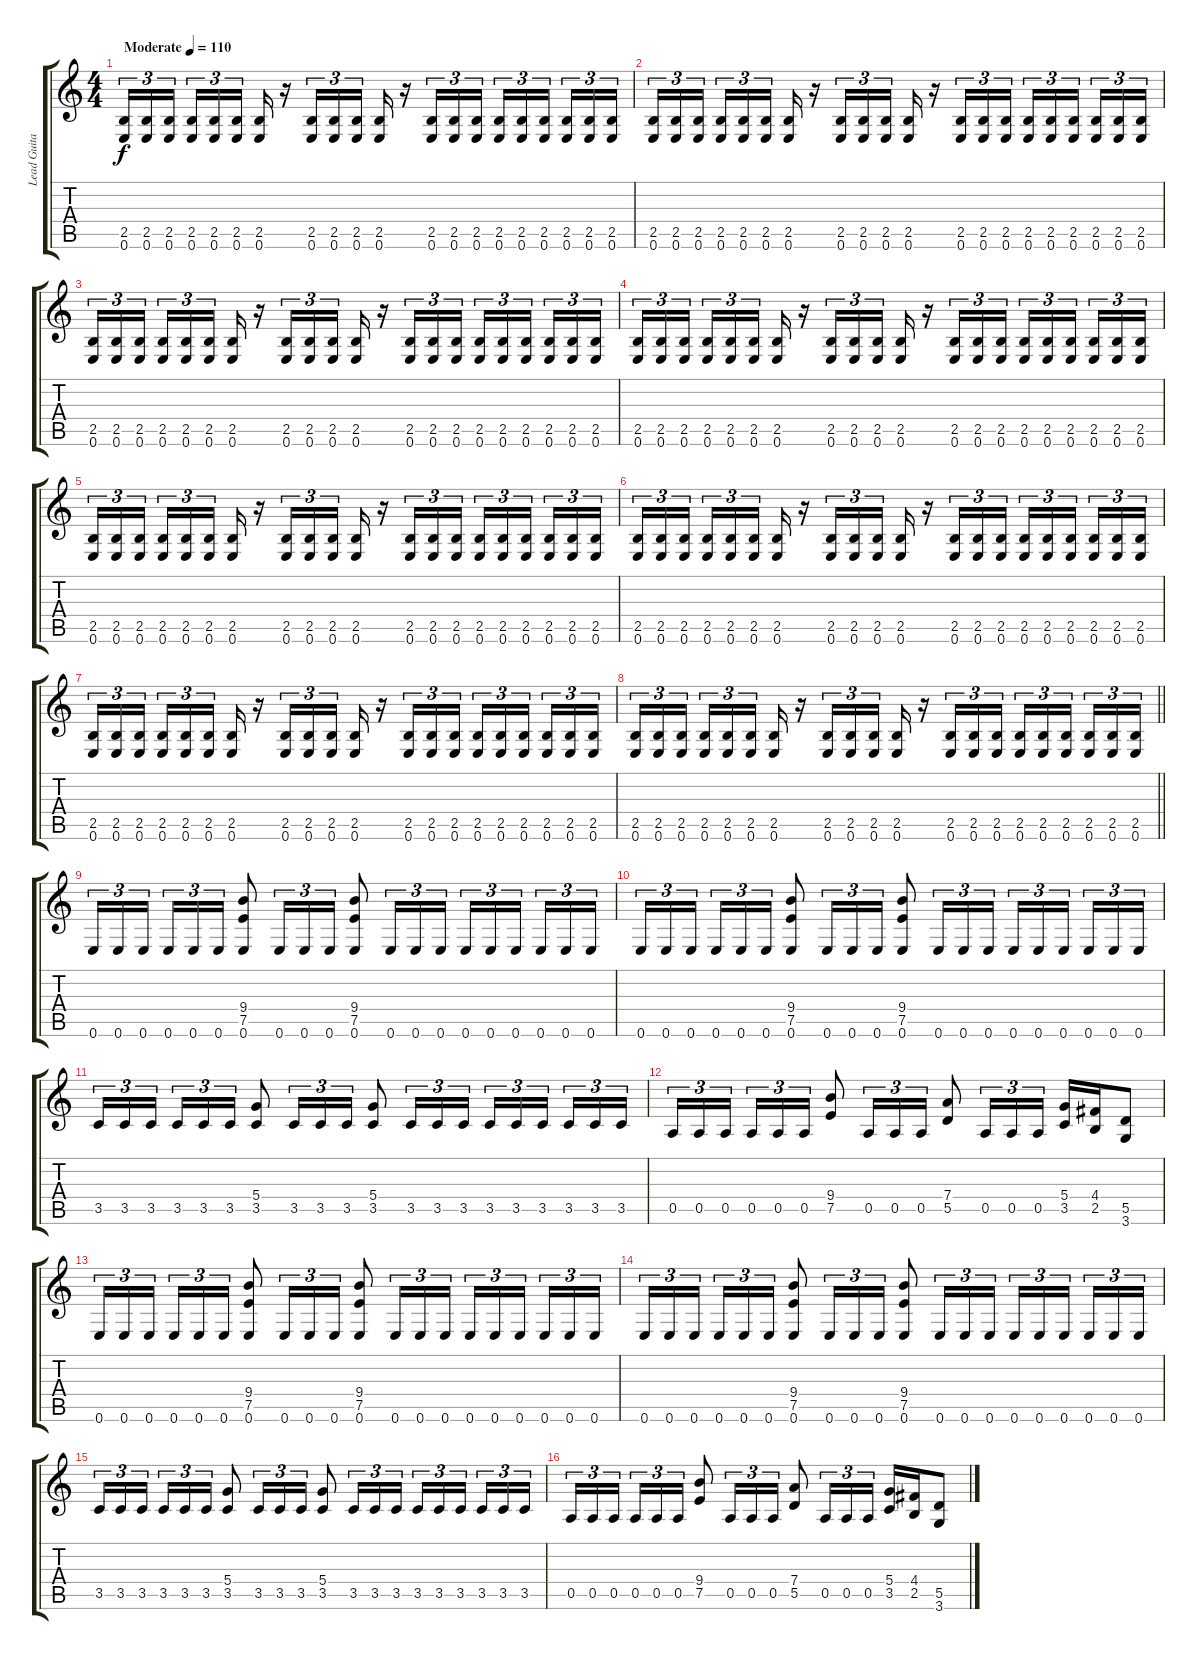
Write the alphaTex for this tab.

\track ("Lead Guitar" "Lead Guita") {instrument overdrivenguitar}
\staff {score tabs}
\tuning (E4 B3 G3 D3 A2 E2) {hide}
\ts (4 4)
\tempo (110 "Moderate")
\clef g2
\ks c
(2.5 0.6).16{tu (3 2) dy f instrument overdrivenguitar} (2.5 0.6).16{tu (3 2)} (2.5 0.6).16{tu (3 2) beam splitsecondary} (2.5 0.6).16{tu (3 2)} (2.5 0.6).16{tu (3 2)} (2.5 0.6).16{tu (3 2)} (2.5 0.6).16 r.16 (2.5 0.6).16{tu (3 2)} (2.5 0.6).16{tu (3 2)} (2.5 0.6).16{tu (3 2)} (2.5 0.6).16 r.16 (2.5 0.6).16{tu (3 2)} (2.5 0.6).16{tu (3 2)} (2.5 0.6).16{tu (3 2)} (2.5 0.6).16{tu (3 2)} (2.5 0.6).16{tu (3 2)} (2.5 0.6).16{tu (3 2) beam splitsecondary} (2.5 0.6).16{tu (3 2)} (2.5 0.6).16{tu (3 2)} (2.5 0.6).16{tu (3 2)} |
(2.5 0.6).16{tu (3 2)} (2.5 0.6).16{tu (3 2)} (2.5 0.6).16{tu (3 2) beam splitsecondary} (2.5 0.6).16{tu (3 2)} (2.5 0.6).16{tu (3 2)} (2.5 0.6).16{tu (3 2)} (2.5 0.6).16 r.16 (2.5 0.6).16{tu (3 2)} (2.5 0.6).16{tu (3 2)} (2.5 0.6).16{tu (3 2)} (2.5 0.6).16 r.16 (2.5 0.6).16{tu (3 2)} (2.5 0.6).16{tu (3 2)} (2.5 0.6).16{tu (3 2)} (2.5 0.6).16{tu (3 2)} (2.5 0.6).16{tu (3 2)} (2.5 0.6).16{tu (3 2) beam splitsecondary} (2.5 0.6).16{tu (3 2)} (2.5 0.6).16{tu (3 2)} (2.5 0.6).16{tu (3 2)} |
(2.5 0.6).16{tu (3 2)} (2.5 0.6).16{tu (3 2)} (2.5 0.6).16{tu (3 2) beam splitsecondary} (2.5 0.6).16{tu (3 2)} (2.5 0.6).16{tu (3 2)} (2.5 0.6).16{tu (3 2)} (2.5 0.6).16 r.16 (2.5 0.6).16{tu (3 2)} (2.5 0.6).16{tu (3 2)} (2.5 0.6).16{tu (3 2)} (2.5 0.6).16 r.16 (2.5 0.6).16{tu (3 2)} (2.5 0.6).16{tu (3 2)} (2.5 0.6).16{tu (3 2)} (2.5 0.6).16{tu (3 2)} (2.5 0.6).16{tu (3 2)} (2.5 0.6).16{tu (3 2) beam splitsecondary} (2.5 0.6).16{tu (3 2)} (2.5 0.6).16{tu (3 2)} (2.5 0.6).16{tu (3 2)} |
(2.5 0.6).16{tu (3 2)} (2.5 0.6).16{tu (3 2)} (2.5 0.6).16{tu (3 2) beam splitsecondary} (2.5 0.6).16{tu (3 2)} (2.5 0.6).16{tu (3 2)} (2.5 0.6).16{tu (3 2)} (2.5 0.6).16 r.16 (2.5 0.6).16{tu (3 2)} (2.5 0.6).16{tu (3 2)} (2.5 0.6).16{tu (3 2)} (2.5 0.6).16 r.16 (2.5 0.6).16{tu (3 2)} (2.5 0.6).16{tu (3 2)} (2.5 0.6).16{tu (3 2)} (2.5 0.6).16{tu (3 2)} (2.5 0.6).16{tu (3 2)} (2.5 0.6).16{tu (3 2) beam splitsecondary} (2.5 0.6).16{tu (3 2)} (2.5 0.6).16{tu (3 2)} (2.5 0.6).16{tu (3 2)} |
(2.5 0.6).16{tu (3 2)} (2.5 0.6).16{tu (3 2)} (2.5 0.6).16{tu (3 2) beam splitsecondary} (2.5 0.6).16{tu (3 2)} (2.5 0.6).16{tu (3 2)} (2.5 0.6).16{tu (3 2)} (2.5 0.6).16 r.16 (2.5 0.6).16{tu (3 2)} (2.5 0.6).16{tu (3 2)} (2.5 0.6).16{tu (3 2)} (2.5 0.6).16 r.16 (2.5 0.6).16{tu (3 2)} (2.5 0.6).16{tu (3 2)} (2.5 0.6).16{tu (3 2)} (2.5 0.6).16{tu (3 2)} (2.5 0.6).16{tu (3 2)} (2.5 0.6).16{tu (3 2) beam splitsecondary} (2.5 0.6).16{tu (3 2)} (2.5 0.6).16{tu (3 2)} (2.5 0.6).16{tu (3 2)} |
(2.5 0.6).16{tu (3 2)} (2.5 0.6).16{tu (3 2)} (2.5 0.6).16{tu (3 2) beam splitsecondary} (2.5 0.6).16{tu (3 2)} (2.5 0.6).16{tu (3 2)} (2.5 0.6).16{tu (3 2)} (2.5 0.6).16 r.16 (2.5 0.6).16{tu (3 2)} (2.5 0.6).16{tu (3 2)} (2.5 0.6).16{tu (3 2)} (2.5 0.6).16 r.16 (2.5 0.6).16{tu (3 2)} (2.5 0.6).16{tu (3 2)} (2.5 0.6).16{tu (3 2)} (2.5 0.6).16{tu (3 2)} (2.5 0.6).16{tu (3 2)} (2.5 0.6).16{tu (3 2) beam splitsecondary} (2.5 0.6).16{tu (3 2)} (2.5 0.6).16{tu (3 2)} (2.5 0.6).16{tu (3 2)} |
(2.5 0.6).16{tu (3 2)} (2.5 0.6).16{tu (3 2)} (2.5 0.6).16{tu (3 2) beam splitsecondary} (2.5 0.6).16{tu (3 2)} (2.5 0.6).16{tu (3 2)} (2.5 0.6).16{tu (3 2)} (2.5 0.6).16 r.16 (2.5 0.6).16{tu (3 2)} (2.5 0.6).16{tu (3 2)} (2.5 0.6).16{tu (3 2)} (2.5 0.6).16 r.16 (2.5 0.6).16{tu (3 2)} (2.5 0.6).16{tu (3 2)} (2.5 0.6).16{tu (3 2)} (2.5 0.6).16{tu (3 2)} (2.5 0.6).16{tu (3 2)} (2.5 0.6).16{tu (3 2) beam splitsecondary} (2.5 0.6).16{tu (3 2)} (2.5 0.6).16{tu (3 2)} (2.5 0.6).16{tu (3 2)} |
\barLineRight lightlight
(2.5 0.6).16{tu (3 2)} (2.5 0.6).16{tu (3 2)} (2.5 0.6).16{tu (3 2) beam splitsecondary} (2.5 0.6).16{tu (3 2)} (2.5 0.6).16{tu (3 2)} (2.5 0.6).16{tu (3 2)} (2.5 0.6).16 r.16 (2.5 0.6).16{tu (3 2)} (2.5 0.6).16{tu (3 2)} (2.5 0.6).16{tu (3 2)} (2.5 0.6).16 r.16 (2.5 0.6).16{tu (3 2)} (2.5 0.6).16{tu (3 2)} (2.5 0.6).16{tu (3 2)} (2.5 0.6).16{tu (3 2)} (2.5 0.6).16{tu (3 2)} (2.5 0.6).16{tu (3 2) beam splitsecondary} (2.5 0.6).16{tu (3 2)} (2.5 0.6).16{tu (3 2)} (2.5 0.6).16{tu (3 2)} |
0.6.16{tu (3 2)} 0.6.16{tu (3 2)} 0.6.16{tu (3 2) beam splitsecondary} 0.6.16{tu (3 2)} 0.6.16{tu (3 2)} 0.6.16{tu (3 2)} (9.4 7.5 0.6).8 0.6.16{tu (3 2)} 0.6.16{tu (3 2)} 0.6.16{tu (3 2)} (9.4 7.5 0.6).8 0.6.16{tu (3 2)} 0.6.16{tu (3 2)} 0.6.16{tu (3 2)} 0.6.16{tu (3 2)} 0.6.16{tu (3 2)} 0.6.16{tu (3 2) beam splitsecondary} 0.6.16{tu (3 2)} 0.6.16{tu (3 2)} 0.6.16{tu (3 2)} |
0.6.16{tu (3 2)} 0.6.16{tu (3 2)} 0.6.16{tu (3 2) beam splitsecondary} 0.6.16{tu (3 2)} 0.6.16{tu (3 2)} 0.6.16{tu (3 2)} (9.4 7.5 0.6).8 0.6.16{tu (3 2)} 0.6.16{tu (3 2)} 0.6.16{tu (3 2)} (9.4 7.5 0.6).8 0.6.16{tu (3 2)} 0.6.16{tu (3 2)} 0.6.16{tu (3 2)} 0.6.16{tu (3 2)} 0.6.16{tu (3 2)} 0.6.16{tu (3 2) beam splitsecondary} 0.6.16{tu (3 2)} 0.6.16{tu (3 2)} 0.6.16{tu (3 2)} |
3.5.16{tu (3 2)} 3.5.16{tu (3 2)} 3.5.16{tu (3 2) beam splitsecondary} 3.5.16{tu (3 2)} 3.5.16{tu (3 2)} 3.5.16{tu (3 2)} (5.4 3.5).8 3.5.16{tu (3 2)} 3.5.16{tu (3 2)} 3.5.16{tu (3 2)} (5.4 3.5).8 3.5.16{tu (3 2)} 3.5.16{tu (3 2)} 3.5.16{tu (3 2)} 3.5.16{tu (3 2)} 3.5.16{tu (3 2)} 3.5.16{tu (3 2) beam splitsecondary} 3.5.16{tu (3 2)} 3.5.16{tu (3 2)} 3.5.16{tu (3 2)} |
0.5.16{tu (3 2)} 0.5.16{tu (3 2)} 0.5.16{tu (3 2) beam splitsecondary} 0.5.16{tu (3 2)} 0.5.16{tu (3 2)} 0.5.16{tu (3 2)} (9.4 7.5).8 0.5.16{tu (3 2)} 0.5.16{tu (3 2)} 0.5.16{tu (3 2)} (7.4 5.5).8 0.5.16{tu (3 2)} 0.5.16{tu (3 2)} 0.5.16{tu (3 2)} (5.4 3.5).16 (4.4 2.5).16 (5.5 3.6).8 |
0.6.16{tu (3 2)} 0.6.16{tu (3 2)} 0.6.16{tu (3 2) beam splitsecondary} 0.6.16{tu (3 2)} 0.6.16{tu (3 2)} 0.6.16{tu (3 2)} (9.4 7.5 0.6).8 0.6.16{tu (3 2)} 0.6.16{tu (3 2)} 0.6.16{tu (3 2)} (9.4 7.5 0.6).8 0.6.16{tu (3 2)} 0.6.16{tu (3 2)} 0.6.16{tu (3 2)} 0.6.16{tu (3 2)} 0.6.16{tu (3 2)} 0.6.16{tu (3 2) beam splitsecondary} 0.6.16{tu (3 2)} 0.6.16{tu (3 2)} 0.6.16{tu (3 2)} |
0.6.16{tu (3 2)} 0.6.16{tu (3 2)} 0.6.16{tu (3 2) beam splitsecondary} 0.6.16{tu (3 2)} 0.6.16{tu (3 2)} 0.6.16{tu (3 2)} (9.4 7.5 0.6).8 0.6.16{tu (3 2)} 0.6.16{tu (3 2)} 0.6.16{tu (3 2)} (9.4 7.5 0.6).8 0.6.16{tu (3 2)} 0.6.16{tu (3 2)} 0.6.16{tu (3 2)} 0.6.16{tu (3 2)} 0.6.16{tu (3 2)} 0.6.16{tu (3 2) beam splitsecondary} 0.6.16{tu (3 2)} 0.6.16{tu (3 2)} 0.6.16{tu (3 2)} |
3.5.16{tu (3 2)} 3.5.16{tu (3 2)} 3.5.16{tu (3 2) beam splitsecondary} 3.5.16{tu (3 2)} 3.5.16{tu (3 2)} 3.5.16{tu (3 2)} (5.4 3.5).8 3.5.16{tu (3 2)} 3.5.16{tu (3 2)} 3.5.16{tu (3 2)} (5.4 3.5).8 3.5.16{tu (3 2)} 3.5.16{tu (3 2)} 3.5.16{tu (3 2)} 3.5.16{tu (3 2)} 3.5.16{tu (3 2)} 3.5.16{tu (3 2) beam splitsecondary} 3.5.16{tu (3 2)} 3.5.16{tu (3 2)} 3.5.16{tu (3 2)} |
0.5.16{tu (3 2)} 0.5.16{tu (3 2)} 0.5.16{tu (3 2) beam splitsecondary} 0.5.16{tu (3 2)} 0.5.16{tu (3 2)} 0.5.16{tu (3 2)} (9.4 7.5).8 0.5.16{tu (3 2)} 0.5.16{tu (3 2)} 0.5.16{tu (3 2)} (7.4 5.5).8 0.5.16{tu (3 2)} 0.5.16{tu (3 2)} 0.5.16{tu (3 2)} (5.4 3.5).16 (4.4 2.5).16 (5.5 3.6).8
